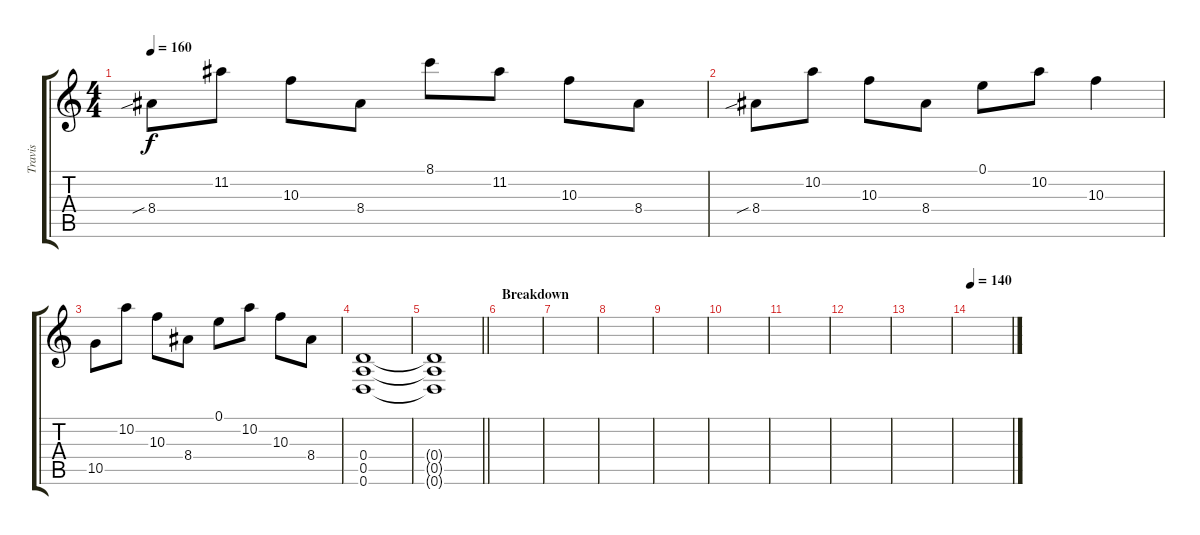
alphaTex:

\track ("Travis" "Travis") {instrument overdrivenguitar}
\staff {score tabs}
\tuning (E4 B3 G3 D3 A2 D2) {hide}
\ts (4 4)
\tempo 160
\clef g2
\ks c
8.4{sib}.8{dy f} 11.2.8 10.3.8 8.4.8 8.1.8 11.2.8 10.3.8 8.4.8 |
8.4{sib}.8 10.2.8 10.3.8 8.4.8 0.1.8 10.2.8 10.3.4 |
10.5.8 10.2.8 10.3.8 8.4.8 0.1.8 10.2.8 10.3.8 8.4.8 |
(0.4 0.5 0.6).1 |
\barLineRight lightlight
(0.4{t} 0.5{t} 0.6{t}).1 |
\section ("" "Breakdown")
|
|
|
|
|
|
|
|
\tempo 140
